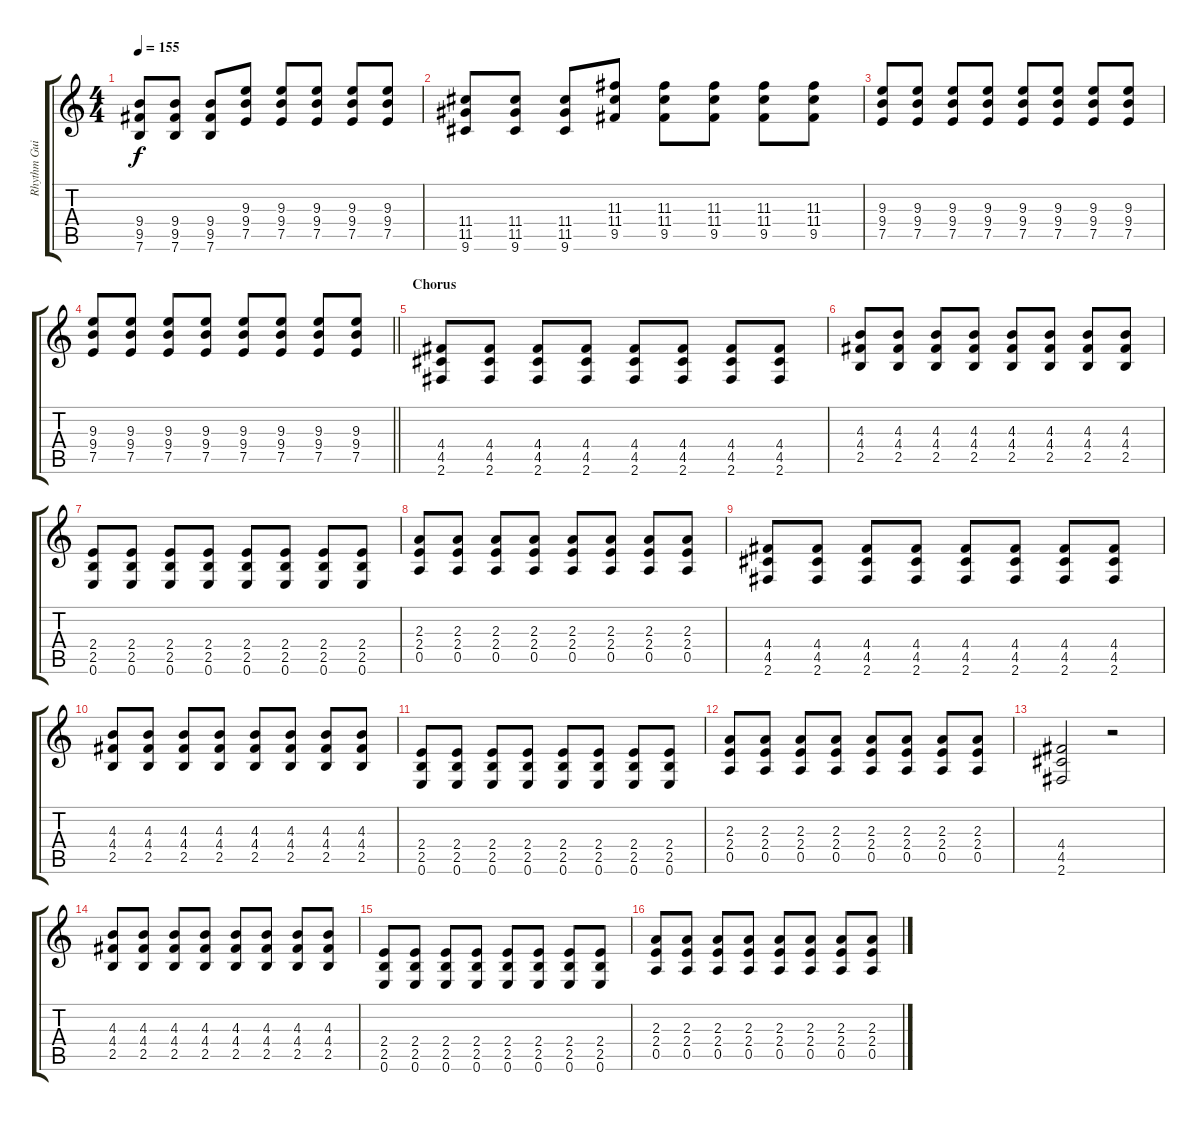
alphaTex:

\track ("Rhythm Guitar" "Rhythm Gui") {instrument distortionguitar}
\staff {score tabs}
\tuning (E4 B3 G3 D3 A2 E2) {hide}
\ts (4 4)
\tempo 155
\clef g2
\ks c
(9.4 9.5 7.6).8{dy f} (9.4 9.5 7.6).8 (9.4 9.5 7.6).8 (9.3 9.4 7.5).8 (9.3 9.4 7.5).8 (9.3 9.4 7.5).8 (9.3 9.4 7.5).8 (9.3 9.4 7.5).8 |
(11.4 11.5 9.6).8 (11.4 11.5 9.6).8 (11.4 11.5 9.6).8 (11.3 11.4 9.5).8 (11.3 11.4 9.5).8 (11.3 11.4 9.5).8 (11.3 11.4 9.5).8 (11.3 11.4 9.5).8 |
(9.3 9.4 7.5).8 (9.3 9.4 7.5).8 (9.3 9.4 7.5).8 (9.3 9.4 7.5).8 (9.3 9.4 7.5).8 (9.3 9.4 7.5).8 (9.3 9.4 7.5).8 (9.3 9.4 7.5).8 |
\barLineRight lightlight
(9.3 9.4 7.5).8 (9.3 9.4 7.5).8 (9.3 9.4 7.5).8 (9.3 9.4 7.5).8 (9.3 9.4 7.5).8 (9.3 9.4 7.5).8 (9.3 9.4 7.5).8 (9.3 9.4 7.5).8 |
\section ("" "Chorus")
(4.4 4.5 2.6).8 (4.4 4.5 2.6).8 (4.4 4.5 2.6).8 (4.4 4.5 2.6).8 (4.4 4.5 2.6).8 (4.4 4.5 2.6).8 (4.4 4.5 2.6).8 (4.4 4.5 2.6).8 |
(4.3 4.4 2.5).8 (4.3 4.4 2.5).8 (4.3 4.4 2.5).8 (4.3 4.4 2.5).8 (4.3 4.4 2.5).8 (4.3 4.4 2.5).8 (4.3 4.4 2.5).8 (4.3 4.4 2.5).8 |
(2.4 2.5 0.6).8 (2.4 2.5 0.6).8 (2.4 2.5 0.6).8 (2.4 2.5 0.6).8 (2.4 2.5 0.6).8 (2.4 2.5 0.6).8 (2.4 2.5 0.6).8 (2.4 2.5 0.6).8 |
(2.3 2.4 0.5).8 (2.3 2.4 0.5).8 (2.3 2.4 0.5).8 (2.3 2.4 0.5).8 (2.3 2.4 0.5).8 (2.3 2.4 0.5).8 (2.3 2.4 0.5).8 (2.3 2.4 0.5).8 |
(4.4 4.5 2.6).8 (4.4 4.5 2.6).8 (4.4 4.5 2.6).8 (4.4 4.5 2.6).8 (4.4 4.5 2.6).8 (4.4 4.5 2.6).8 (4.4 4.5 2.6).8 (4.4 4.5 2.6).8 |
(4.3 4.4 2.5).8 (4.3 4.4 2.5).8 (4.3 4.4 2.5).8 (4.3 4.4 2.5).8 (4.3 4.4 2.5).8 (4.3 4.4 2.5).8 (4.3 4.4 2.5).8 (4.3 4.4 2.5).8 |
(2.4 2.5 0.6).8 (2.4 2.5 0.6).8 (2.4 2.5 0.6).8 (2.4 2.5 0.6).8 (2.4 2.5 0.6).8 (2.4 2.5 0.6).8 (2.4 2.5 0.6).8 (2.4 2.5 0.6).8 |
(2.3 2.4 0.5).8 (2.3 2.4 0.5).8 (2.3 2.4 0.5).8 (2.3 2.4 0.5).8 (2.3 2.4 0.5).8 (2.3 2.4 0.5).8 (2.3 2.4 0.5).8 (2.3 2.4 0.5).8 |
(4.4 4.5 2.6).2 r.2 |
(4.3 4.4 2.5).8 (4.3 4.4 2.5).8 (4.3 4.4 2.5).8 (4.3 4.4 2.5).8 (4.3 4.4 2.5).8 (4.3 4.4 2.5).8 (4.3 4.4 2.5).8 (4.3 4.4 2.5).8 |
(2.4 2.5 0.6).8 (2.4 2.5 0.6).8 (2.4 2.5 0.6).8 (2.4 2.5 0.6).8 (2.4 2.5 0.6).8 (2.4 2.5 0.6).8 (2.4 2.5 0.6).8 (2.4 2.5 0.6).8 |
(2.3 2.4 0.5).8 (2.3 2.4 0.5).8 (2.3 2.4 0.5).8 (2.3 2.4 0.5).8 (2.3 2.4 0.5).8 (2.3 2.4 0.5).8 (2.3 2.4 0.5).8 (2.3 2.4 0.5).8
